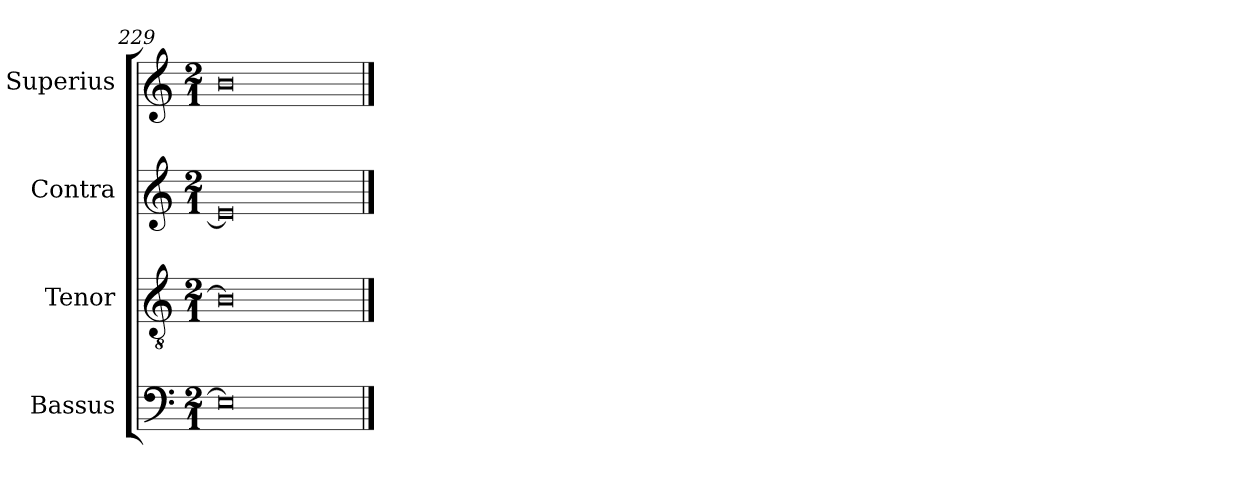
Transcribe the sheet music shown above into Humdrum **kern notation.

**kern	**kern	**kern	**kern
*part4	*part3	*part2	*part1
*staff4	*staff3	*staff2	*staff1
*I"Bassus	*I"Tenor	*I"Contra	*I"Superius
*I'B	*I'T	*I'C	*I'S
*clefF4	*clefGv2	*clefG2	*clefG2
*k[]	*k[]	*k[]	*k[]
*M2/1	*M2/1	*M2/1	*M2/1
=229	=229	=229	=229
0E]	0B]	0e]	0b
==	==	==	==
*-	*-	*-	*-
